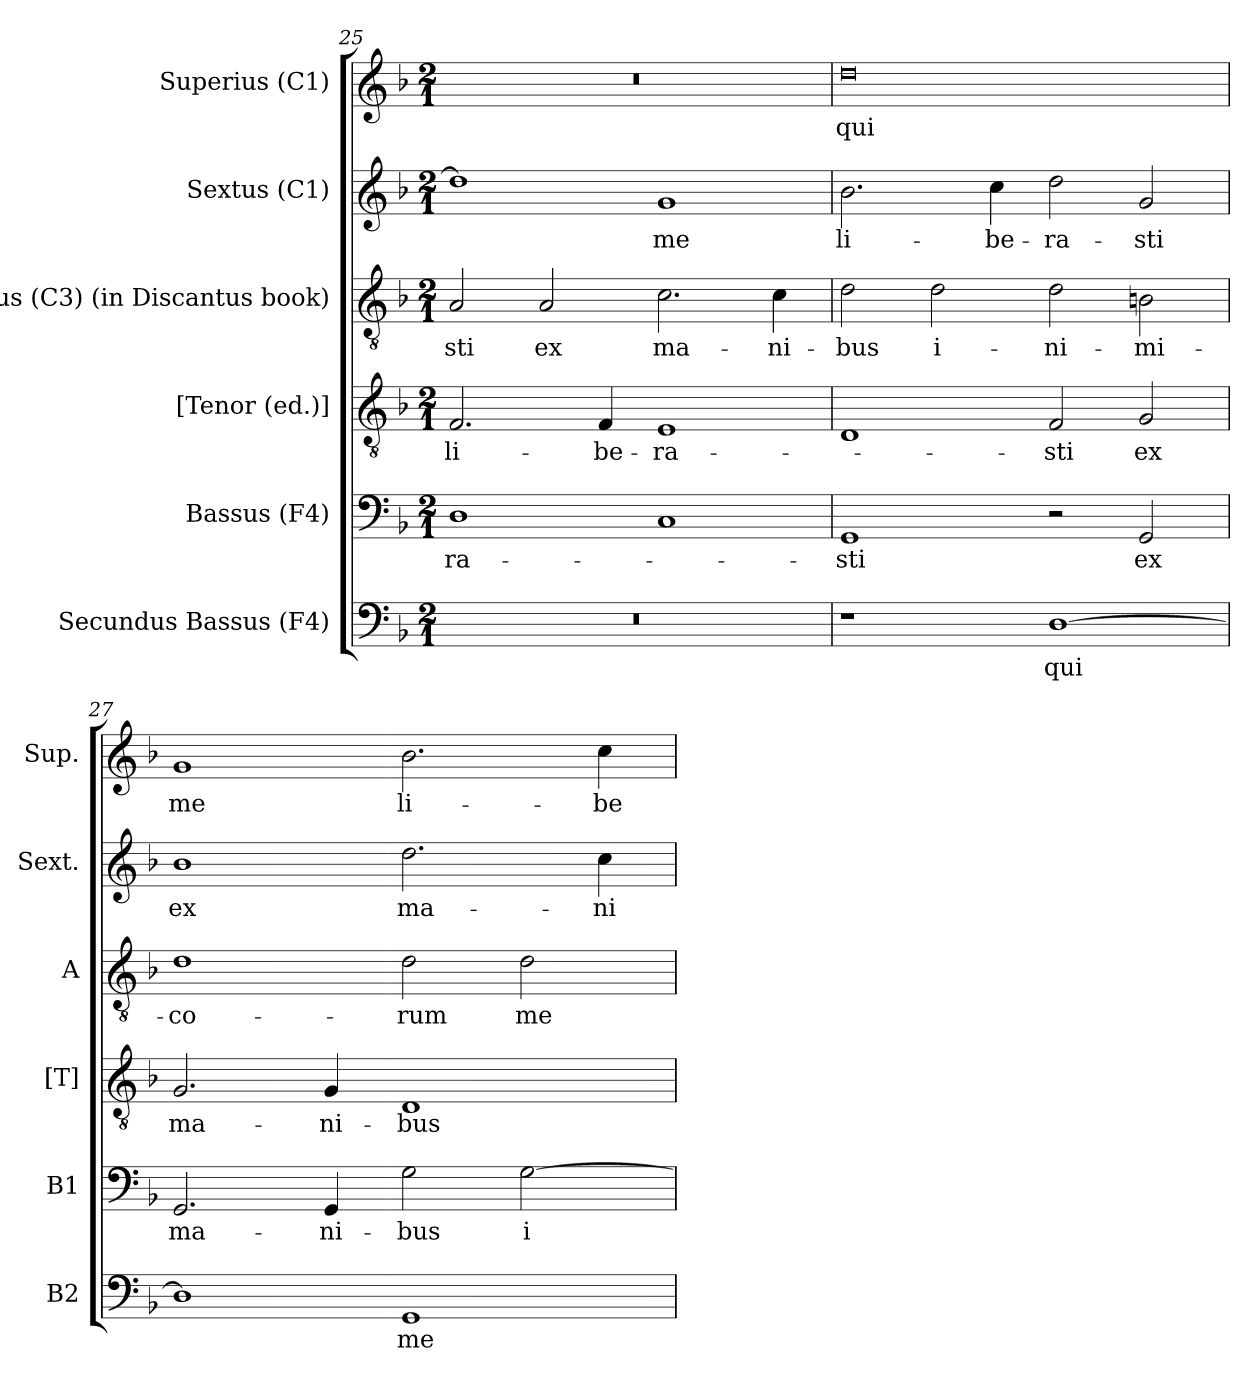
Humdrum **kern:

**kern	**text	**kern	**text	**kern	**text	**kern	**text	**kern	**text	**kern	**text
*part6	*part6	*part5	*part5	*part4	*part4	*part3	*part3	*part2	*part2	*part1	*part1
*staff6	*staff6	*staff5	*staff5	*staff4	*staff4	*staff3	*staff3	*staff2	*staff2	*staff1	*staff1
*I"Secundus Bassus (F4)	*	*I"Bassus (F4)	*	*I"[Tenor (ed.)]	*	*I"Altus (C3) (in Discantus book)	*	*I"Sextus (C1)	*	*I"Superius (C1)	*
*I'B2	*	*I'B1	*	*I'[T]	*	*I'A	*	*I'Sext.	*	*I'Sup.	*
*clefF4	*	*clefF4	*	*clefGv2	*	*clefGv2	*	*clefG2	*	*clefG2	*
*	*	*	*	*ITrd7c12	*	*	*	*	*	*	*
*k[b-]	*	*k[b-]	*	*k[b-]	*	*k[b-]	*	*k[b-]	*	*k[b-]	*
*F:	*	*F:	*	*F:	*	*F:	*	*F:	*	*F:	*
*M2/1	*	*M2/1	*	*M2/1	*	*M2/1	*	*M2/1	*	*M2/1	*
=25	=25	=25	=25	=25	=25	=25	=25	=25	=25	=25	=25
!LO:N:vis=1	!	!	!	!	!	!	!	!	!	!	!
!	!	!	!LO:LY:b:color=#000000	!	!	!	!	!	!	!	!
!	!	!	!	!	!LO:LY:b:color=#000000	!	!	!	!	!	!
!	!	!	!	!	!	!	!LO:LY:b:color=#000000	!	!	!LO:N:vis=1	!
0r	.	1Di	-ra-	2.FFi/	li-	2Ai/	-sti	1ddi]	.	0r	.
!	!	!	!	!	!	!	!LO:LY:b:color=#000000	!	!	!	!
.	.	.	.	.	.	2Ai/	ex	.	.	.	.
!	!	!	!	!	!LO:LY:b:color=#000000	!	!	!	!	!	!
.	.	.	.	4FFi/	-be-	.	.	.	.	.	.
!	!	!	!	!	!LO:LY:b:color=#000000	!	!	!	!	!	!
!	!	!	!	!	!	!	!LO:LY:b:color=#000000	!	!	!	!
!	!	!	!	!	!	!	!	!	!LO:LY:b:color=#000000	!	!
.	.	1Ci	.	1EEi	-ra-	2.ci\	ma-	1gi	me	.	.
!	!	!	!	!	!	!	!LO:LY:b:color=#000000	!	!	!	!
.	.	.	.	.	.	4ci\	-ni-	.	.	.	.
!!LO:PB:g=z
=26	=26	=26	=26	=26	=26	=26	=26	=26	=26	=26	=26
!	!	!	!LO:LY:b:color=#000000	!	!	!	!	!	!	!	!
!	!	!	!	!	!	!	!LO:LY:b:color=#000000	!	!	!	!
!	!	!	!	!	!	!	!	!	!LO:LY:b:color=#000000	!	!
!	!	!	!	!	!	!	!	!	!	!	!LO:LY:b:color=#000000
1r	.	1GGi	-sti	1DDi	.	2di\	-bus	2.b-i\	li-	0ddi	qui
!	!	!	!	!	!	!	!LO:LY:b:color=#000000	!	!	!	!
.	.	.	.	.	.	2di\	i-	.	.	.	.
!	!	!	!	!	!	!	!	!	!LO:LY:b:color=#000000	!	!
.	.	.	.	.	.	.	.	4cci\	-be-	.	.
!	!LO:LY:b:color=#000000	!	!	!	!	!	!	!	!	!	!
!	!	!	!	!	!LO:LY:b:color=#000000	!	!	!	!	!	!
!	!	!	!	!	!	!	!LO:LY:b:color=#000000	!	!	!	!
!	!	!	!	!	!	!	!	!	!LO:LY:b:color=#000000	!	!
[1Di	qui	2r	.	2FFi/	-sti	2di\	-ni-	2ddi\	-ra-	.	.
!	!	!	!LO:LY:b:color=#000000	!	!	!	!	!	!	!	!
!	!	!	!	!	!LO:LY:b:color=#000000	!	!	!	!	!	!
!	!	!	!	!	!	!	!LO:LY:b:color=#000000	!	!	!	!
!	!	!	!	!	!	!	!	!	!LO:LY:b:color=#000000	!	!
.	.	2GGi/	ex	2GGi/	ex	2Bni\	-mi-	2gi/	-sti	.	.
=27	=27	=27	=27	=27	=27	=27	=27	=27	=27	=27	=27
!	!	!	!LO:LY:b:color=#000000	!	!	!	!	!	!	!	!
!	!	!	!	!	!LO:LY:b:color=#000000	!	!	!	!	!	!
!	!	!	!	!	!	!	!LO:LY:b:color=#000000	!	!	!	!
!	!	!	!	!	!	!	!	!	!LO:LY:b:color=#000000	!	!
!	!	!	!	!	!	!	!	!	!	!	!LO:LY:b:color=#000000
1Di]	.	2.GGi/	ma-	2.GGi/	ma-	1di	-co-	1b-i	ex	1gi	me
!	!	!	!LO:LY:b:color=#000000	!	!	!	!	!	!	!	!
!	!	!	!	!	!LO:LY:b:color=#000000	!	!	!	!	!	!
.	.	4GGi/	-ni-	4GGi/	-ni-	.	.	.	.	.	.
!	!LO:LY:b:color=#000000	!	!	!	!	!	!	!	!	!	!
!	!	!	!LO:LY:b:color=#000000	!	!	!	!	!	!	!	!
!	!	!	!	!	!LO:LY:b:color=#000000	!	!	!	!	!	!
!	!	!	!	!	!	!	!LO:LY:b:color=#000000	!	!	!	!
!	!	!	!	!	!	!	!	!	!LO:LY:b:color=#000000	!	!
!	!	!	!	!	!	!	!	!	!	!	!LO:LY:b:color=#000000
1GGi	me	2Gi\	-bus	1DDi	-bus	2di\	-rum	2.ddi\	ma-	2.b-i\	li-
!	!	!	!LO:LY:b:color=#000000	!	!	!	!	!	!	!	!
!	!	!	!	!	!	!	!LO:LY:b:color=#000000	!	!	!	!
.	.	[2Gi\	i-	.	.	2di\	me-	.	.	.	.
!	!	!	!	!	!	!	!	!	!LO:LY:b:color=#000000	!	!
!	!	!	!	!	!	!	!	!	!	!	!LO:LY:b:color=#000000
.	.	.	.	.	.	.	.	4cci\	-ni-	4cci\	-be-
=	=	=	=	=	=	=	=	=	=	=	=
*-	*-	*-	*-	*-	*-	*-	*-	*-	*-	*-	*-
